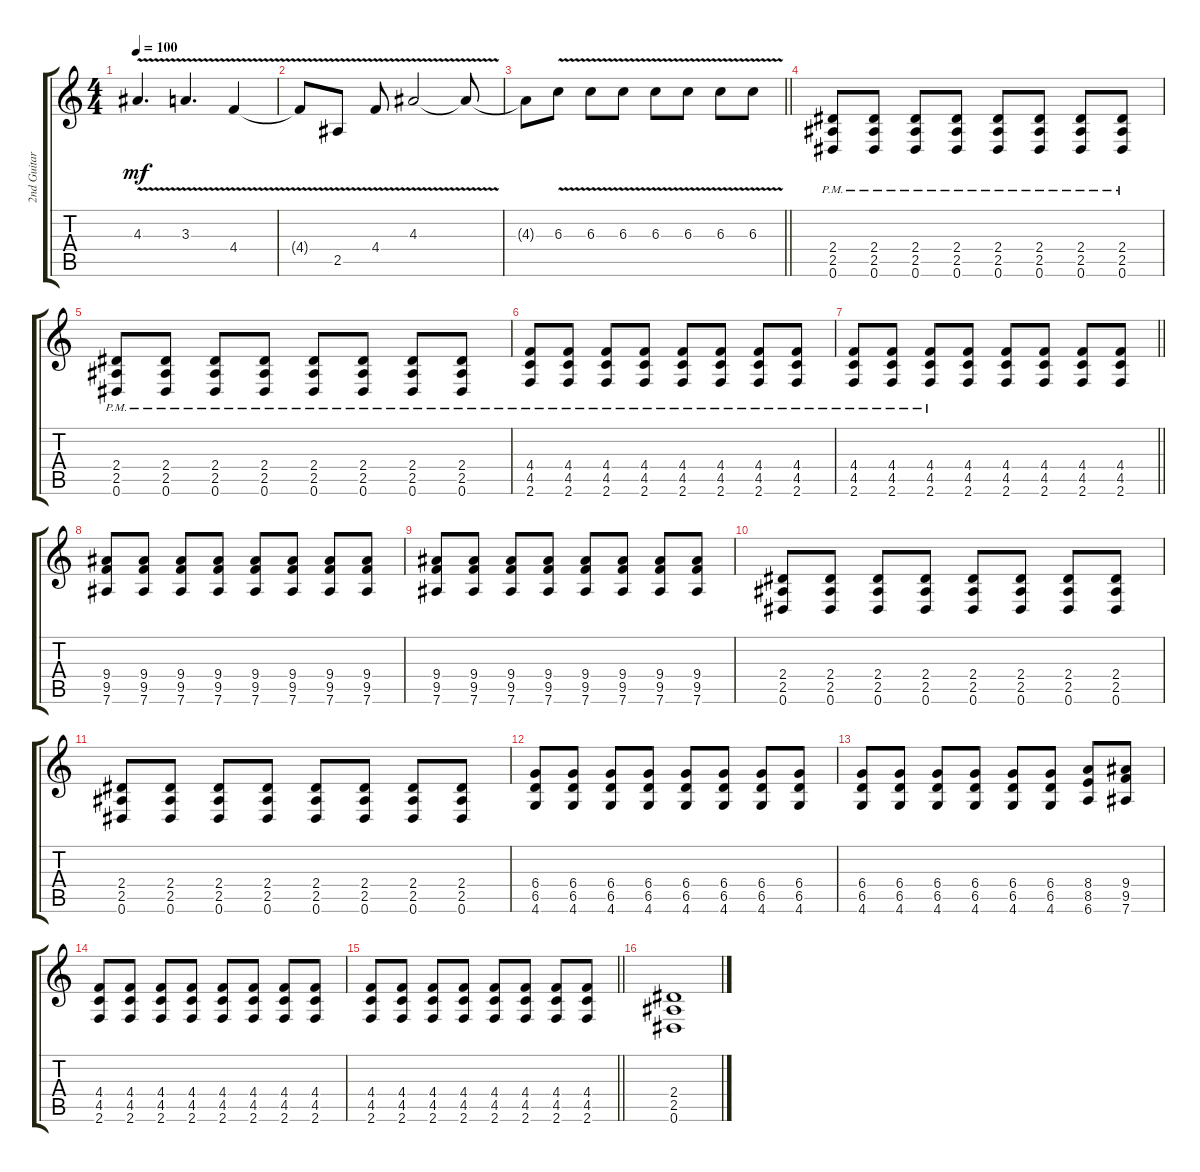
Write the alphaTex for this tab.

\track ("2nd Guitar" "2nd Guitar") {instrument distortionguitar}
\staff {score tabs}
\tuning (Eb4 Bb3 Gb3 Db3 Ab2 Eb2) {hide}
\ts (4 4)
\tempo 100
\clef g2
\ks c
4.3{v}.4{d dy mf volume 8 instrument distortionguitar} 3.3{v}.4{d} 4.4{v}.4 |
4.4{t}.8 2.5{v}.8 4.4{v}.8 4.3{v}.2 4.3{t}.8 |
\barLineRight lightlight
4.3{t}.8 6.3{v}.8 6.3{v}.8 6.3{v}.8 6.3{v}.8 6.3{v}.8 6.3{v}.8 6.3{v}.8 |
(2.4{pm} 2.5{pm} 0.6).8{instrument distortionguitar} (2.4{pm} 2.5{pm} 0.6).8 (2.4{pm} 2.5{pm} 0.6).8 (2.4{pm} 2.5{pm} 0.6).8 (2.4{pm} 2.5{pm} 0.6).8 (2.4{pm} 2.5{pm} 0.6).8 (2.4{pm} 2.5{pm} 0.6).8 (2.4{pm} 2.5{pm} 0.6).8 |
(2.4{pm} 2.5{pm} 0.6).8{instrument distortionguitar} (2.4{pm} 2.5{pm} 0.6).8 (2.4{pm} 2.5{pm} 0.6).8 (2.4{pm} 2.5{pm} 0.6).8 (2.4{pm} 2.5{pm} 0.6).8 (2.4{pm} 2.5{pm} 0.6).8 (2.4{pm} 2.5{pm} 0.6).8 (2.4{pm} 2.5{pm} 0.6).8 |
(4.4{pm} 4.5{pm} 2.6).8 (4.4{pm} 4.5{pm} 2.6).8 (4.4{pm} 4.5{pm} 2.6).8 (4.4{pm} 4.5{pm} 2.6).8 (4.4{pm} 4.5{pm} 2.6).8 (4.4{pm} 4.5{pm} 2.6).8 (4.4{pm} 4.5{pm} 2.6).8 (4.4{pm} 4.5{pm} 2.6).8 |
\barLineRight lightlight
(4.4{pm} 4.5{pm} 2.6).8 (4.4{pm} 4.5{pm} 2.6).8 (4.4{pm} 4.5{pm} 2.6).8 (4.4 4.5 2.6).8 (4.4 4.5 2.6).8 (4.4 4.5 2.6).8 (4.4 4.5 2.6).8 (4.4 4.5 2.6).8 |
(9.4 9.5 7.6).8{volume 13} (9.4 9.5 7.6).8 (9.4 9.5 7.6).8 (9.4 9.5 7.6).8 (9.4 9.5 7.6).8 (9.4 9.5 7.6).8 (9.4 9.5 7.6).8 (9.4 9.5 7.6).8 |
(9.4 9.5 7.6).8{volume 13} (9.4 9.5 7.6).8 (9.4 9.5 7.6).8 (9.4 9.5 7.6).8 (9.4 9.5 7.6).8 (9.4 9.5 7.6).8 (9.4 9.5 7.6).8 (9.4 9.5 7.6).8 |
(2.4 2.5 0.6).8 (2.4 2.5 0.6).8 (2.4 2.5 0.6).8 (2.4 2.5 0.6).8 (2.4 2.5 0.6).8 (2.4 2.5 0.6).8 (2.4 2.5 0.6).8 (2.4 2.5 0.6).8 |
(2.4 2.5 0.6).8 (2.4 2.5 0.6).8 (2.4 2.5 0.6).8 (2.4 2.5 0.6).8 (2.4 2.5 0.6).8 (2.4 2.5 0.6).8 (2.4 2.5 0.6).8 (2.4 2.5 0.6).8 |
(6.4 6.5 4.6).8 (6.4 6.5 4.6).8 (6.4 6.5 4.6).8 (6.4 6.5 4.6).8 (6.4 6.5 4.6).8 (6.4 6.5 4.6).8 (6.4 6.5 4.6).8 (6.4 6.5 4.6).8 |
(6.4 6.5 4.6).8 (6.4 6.5 4.6).8 (6.4 6.5 4.6).8 (6.4 6.5 4.6).8 (6.4 6.5 4.6).8 (6.4 6.5 4.6).8 (8.4 8.5 6.6).8 (9.4 9.5 7.6).8 |
(4.4 4.5 2.6).8 (4.4 4.5 2.6).8 (4.4 4.5 2.6).8 (4.4 4.5 2.6).8 (4.4 4.5 2.6).8 (4.4 4.5 2.6).8 (4.4 4.5 2.6).8 (4.4 4.5 2.6).8 |
\barLineRight lightlight
(4.4 4.5 2.6).8 (4.4 4.5 2.6).8 (4.4 4.5 2.6).8 (4.4 4.5 2.6).8 (4.4 4.5 2.6).8 (4.4 4.5 2.6).8 (4.4 4.5 2.6).8 (4.4 4.5 2.6).8 |
(2.4 2.5 0.6).1
